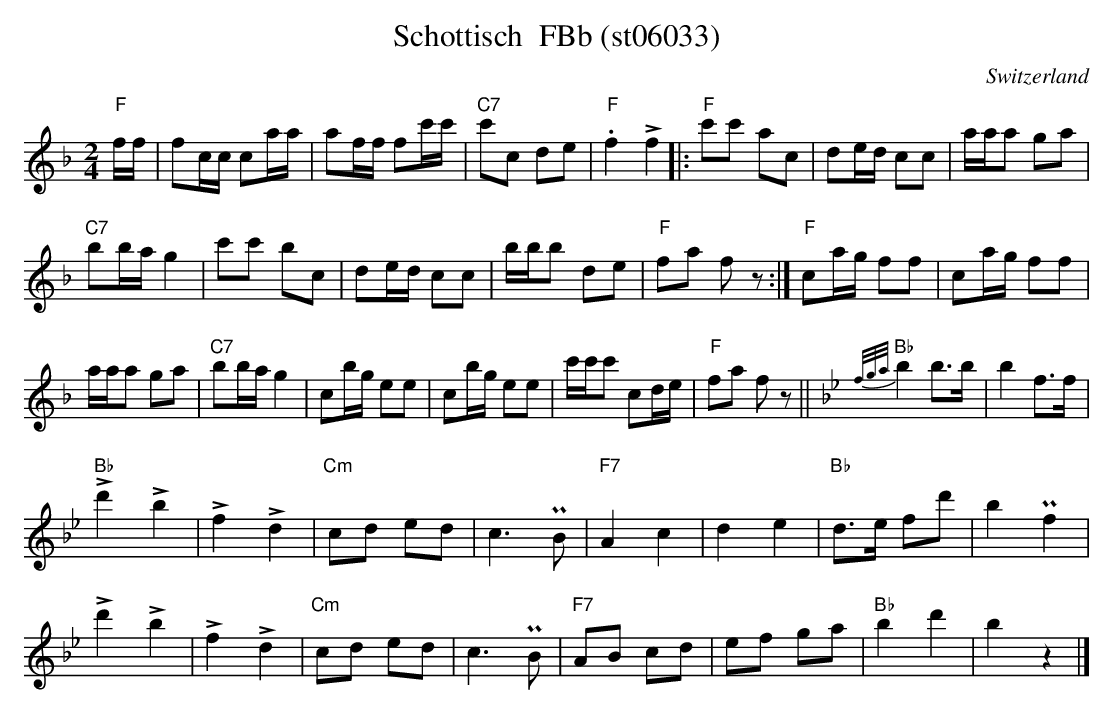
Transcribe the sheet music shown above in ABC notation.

X:1
T: Schottisch  FBb (st06033)
O:Switzerland
M:2/4
L:1/8
K:F major
"F"f/f/ |fc/c/ ca/a/ | af/f/ fc'/c'/ | "C7"c'c de | "F".f2!>!f2 |:"F"c'c' ac | de/d/ cc  | a/a/a ga |
"C7"bb/a/g2 | c'c' bc | de/d/ cc | b/b/b de | "F"fa fz :| "F"ca/g/ ff | ca/g/ ff |
a/a/a ga | "C7"bb/a/g2 | cb/g/ ee | cb/g/ ee | c'/c'/c' cd/e/ | "F"fa fz || [K:Bb] {f/g/a/}"Bb"b2 b>b | b2f>f |
!>!"Bb"d'2 !>!b2 | !>!f2 !>!d2 | "Cm"cd ed | c3PB | "F7"A2c2 | d2e2 | "Bb"d>e fd' | b2Pf2 |
!>!d'2!>!b2 | !>!f2!>!d2 | "Cm"cd ed | c3PB | "F7"AB cd | ef ga | "Bb"b2d'2 | b2z2 |]
